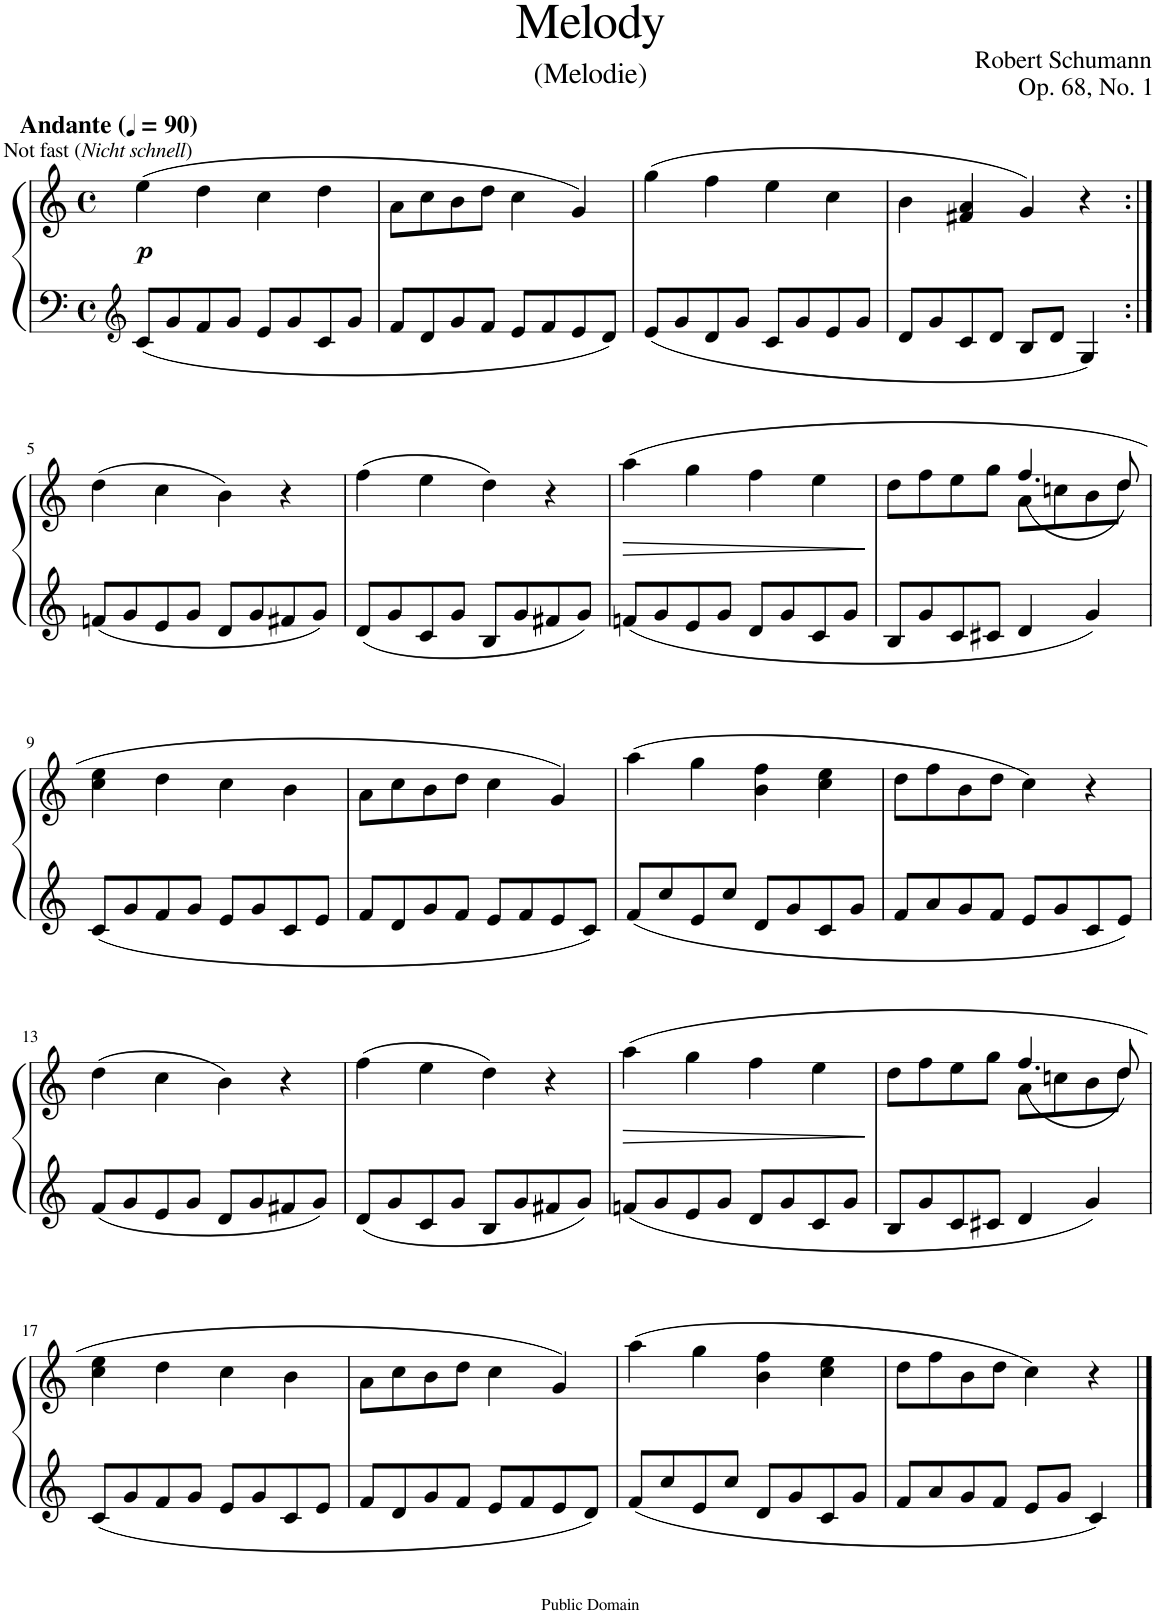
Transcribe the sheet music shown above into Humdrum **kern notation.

**kern	**kern	**dynam
*part1	*part1	*part1
*staff2	*staff1	*staff1/2
*I"Piano	*	*
*I'Pno.	*	*
*clefG2	*clefG2	*
*k[]	*k[]	*
*M4/4	*M4/4	*
*met(c)	*met(c)	*
*MM90	*MM90	*
=1	=1	=1
!	!LO:TX:a:B:t=Andante	!
!	!LO:TX:a:t=Not fast (	!
!	!LO:TX:a:i:t=Nicht schnell	!
!	!LO:TX:a:t=)	!
!	!	!LO:DY:b
8c/L	(4ee\	p
8g/	.	.
8f/	4dd\	.
8g/J	.	.
8e/L	4cc\	.
8g/	.	.
8c/	4dd\	.
8g/J	.	.
=2	=2	=2
8f/L	8a\L	.
8d/	8cc\	.
8g/	8b\	.
8f/J	8dd\J	.
8e/L	4cc\	.
8f/	.	.
8e/	4g/)	.
8d/J	.	.
=3	=3	=3
8e/L	(4gg\	.
8g/	.	.
8d/	4ff\	.
8g/J	.	.
8c/L	4ee\	.
8g/	.	.
8e/	4cc\	.
8g/J	.	.
=4	=4	=4
8d/L	4b\	.
8g/	.	.
8c/	4f#X/ 4a/	.
8d/J	.	.
8B/L	4g/)	.
8d/J	.	.
4G/	4r	.
!!LO:LB:g=z
=5:|!	=5:|!	=5:|!
8fn/L	(4dd\	.
8g/	.	.
8e/	4cc\	.
8g/J	.	.
8d/L	4b\)	.
8g/	.	.
8f#X/	4r	.
8g/J	.	.
=6	=6	=6
8d/L	(4ff\	.
8g/	.	.
8c/	4ee\	.
8g/J	.	.
8B/L	4dd\)	.
8g/	.	.
8f#X/	4r	.
8g/J	.	.
=7	=7	=7
!	!	!LO:HP:b
8fn/L	(4aa\	>
8g/	.	.
8e/	4gg\	.
8g/J	.	.
8d/L	4ff\	.
8g/	.	.
8c/	4ee\	.
8g/J	.	.
.	.	]
=8	=8	=8
*	*^	*
8B/L	8dd\L	2ryy	.
8g/	8ff\	.	.
8c/	8ee\	.	.
8c#X/J	8gg\J	.	.
4d/	8a\L	(4.ff/	.
.	8ccn\	.	.
4g/	8b\	.	.
.	8dd\J	8dd/)	.
*	*v	*v	*
!!LO:LB:g=z
=9	=9	=9
8c/L	4cc\ 4ee\	.
8g/	.	.
8f/	4dd\	.
8g/J	.	.
8e/L	4cc\	.
8g/	.	.
8c/	4b\	.
8e/J	.	.
=10	=10	=10
8f/L	8a\L	.
8d/	8cc\	.
8g/	8b\	.
8f/J	8dd\J	.
8e/L	4cc\	.
8f/	.	.
8e/	4g/)	.
8c/J	.	.
=11	=11	=11
8f/L	(4aa\	.
8cc/	.	.
8e/	4gg\	.
8cc/J	.	.
8d/L	4b\ 4ff\	.
8g/	.	.
8c/	4cc\ 4ee\	.
8g/J	.	.
=12	=12	=12
8f/L	8dd\L	.
8a/	8ff\	.
8g/	8b\	.
8f/J	8dd\J	.
8e/L	4cc\)	.
8g/	.	.
8c/	4r	.
8e/J	.	.
!!LO:LB:g=z
=13	=13	=13
8f/L	(4dd\	.
8g/	.	.
8e/	4cc\	.
8g/J	.	.
8d/L	4b\)	.
8g/	.	.
8f#X/	4r	.
8g/J	.	.
=14	=14	=14
8d/L	(4ff\	.
8g/	.	.
8c/	4ee\	.
8g/J	.	.
8B/L	4dd\)	.
8g/	.	.
8f#X/	4r	.
8g/J	.	.
=15	=15	=15
!	!	!LO:HP:b
8fn/L	(4aa\	>
8g/	.	.
8e/	4gg\	.
8g/J	.	.
8d/L	4ff\	.
8g/	.	.
8c/	4ee\	.
8g/J	.	.
.	.	]
=16	=16	=16
*	*^	*
8B/L	8dd\L	2ryy	.
8g/	8ff\	.	.
8c/	8ee\	.	.
8c#X/J	8gg\J	.	.
4d/	8a\L	(4.ff/	.
.	8ccn\	.	.
4g/	8b\	.	.
.	8dd\J	8dd/)	.
*	*v	*v	*
!!LO:LB:g=z
=17	=17	=17
8c/L	4cc\ 4ee\	.
8g/	.	.
8f/	4dd\	.
8g/J	.	.
8e/L	4cc\	.
8g/	.	.
8c/	4b\	.
8e/J	.	.
=18	=18	=18
8f/L	8a\L	.
8d/	8cc\	.
8g/	8b\	.
8f/J	8dd\J	.
8e/L	4cc\	.
8f/	.	.
8e/	4g/)	.
8d/J	.	.
=19	=19	=19
8f/L	(4aa\	.
8cc/	.	.
8e/	4gg\	.
8cc/J	.	.
8d/L	4b\ 4ff\	.
8g/	.	.
8c/	4cc\ 4ee\	.
8g/J	.	.
=20	=20	=20
8f/L	8dd\L	.
8a/	8ff\	.
8g/	8b\	.
8f/J	8dd\J	.
8e/L	4cc\)	.
8g/J	.	.
4c/	4r	.
==	==	==
*-	*-	*-
